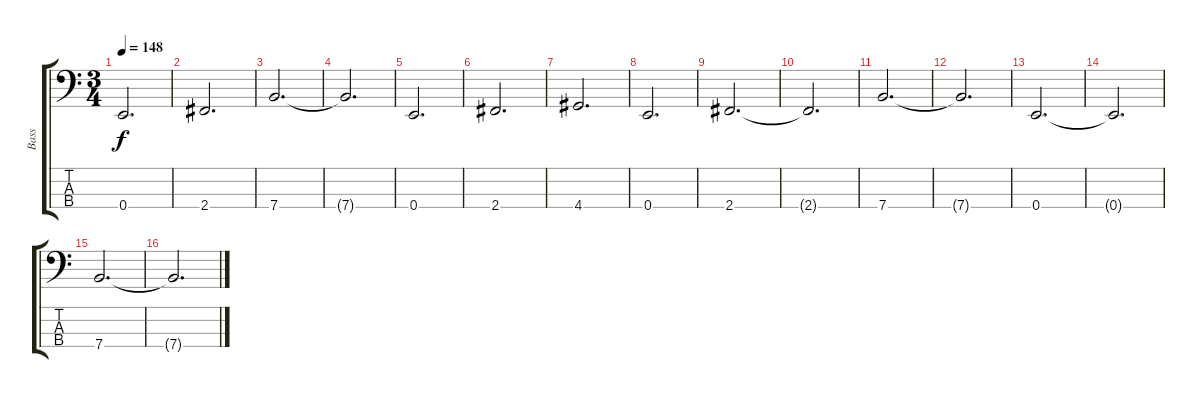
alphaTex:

\track ("Bass" "Bass") {instrument fretlessbass}
\staff {score tabs}
\tuning (G2 D2 A1 E1) {hide}
\ts (3 4)
\tempo 148
\clef f4
\ks c
0.4.2{d dy f} |
2.4.2{d} |
7.4.2{d} |
7.4{t}.2{d} |
0.4.2{d} |
2.4.2{d} |
4.4.2{d} |
0.4.2{d} |
2.4.2{d} |
2.4{t}.2{d} |
7.4.2{d} |
7.4{t}.2{d} |
0.4.2{d} |
0.4{t}.2{d} |
7.4.2{d} |
7.4{t}.2{d}
